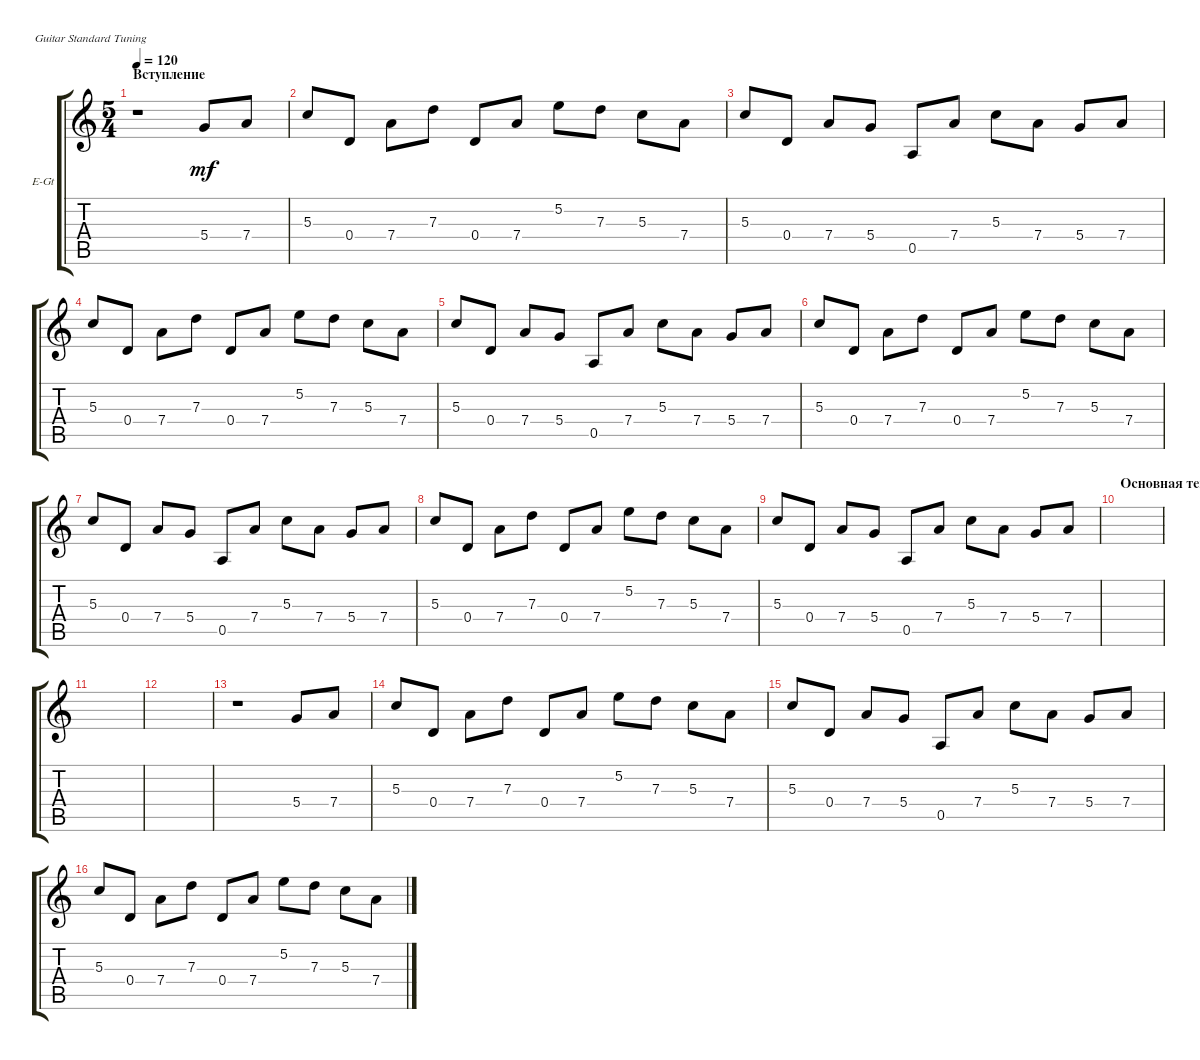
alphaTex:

\defaultSystemsLayout 4
\bracketExtendMode groupsimilarinstruments
\firstSystemTrackNameOrientation horizontal
\otherSystemsTrackNameOrientation horizontal
\track ("Electric Guitar" "E-Gt") {instrument electricguitarclean}
\staff {score tabs}
\tuning (E4 B3 G3 D3 A2 E2)
\ts (5 4)
\section ("" "Вступление")
\tempo 120
\clef g2
\scale
0.337181
\ks aminor
r.1{dy mf instrument electricguitarclean} 5.4.8 7.4.8 |
\scale
0.338 5.3.8 0.4.8 7.4.8 7.3.8 0.4.8 7.4.8 5.2.8 7.3.8 5.3.8 7.4.8 |
\scale
0.324757 5.3.8 0.4.8 7.4.8 5.4.8 0.5.8 7.4.8 5.3.8 7.4.8 5.4.8 7.4.8 |
5.3.8 0.4.8 7.4.8 7.3.8 0.4.8 7.4.8 5.2.8 7.3.8 5.3.8 7.4.8 |
5.3.8 0.4.8 7.4.8 5.4.8 0.5.8 7.4.8 5.3.8 7.4.8 5.4.8 7.4.8 |
5.3.8 0.4.8 7.4.8 7.3.8 0.4.8 7.4.8 5.2.8 7.3.8 5.3.8 7.4.8 |
5.3.8 0.4.8 7.4.8 5.4.8 0.5.8 7.4.8 5.3.8 7.4.8 5.4.8 7.4.8 |
5.3.8 0.4.8 7.4.8 7.3.8 0.4.8 7.4.8 5.2.8 7.3.8 5.3.8 7.4.8 |
5.3.8 0.4.8 7.4.8 5.4.8 0.5.8 7.4.8 5.3.8 7.4.8 5.4.8 7.4.8 |
\section ("" "Основная тема")
|
|
|
r.1 5.4.8 7.4.8 |
5.3.8 0.4.8 7.4.8 7.3.8 0.4.8 7.4.8 5.2.8 7.3.8 5.3.8 7.4.8 |
5.3.8 0.4.8 7.4.8 5.4.8 0.5.8 7.4.8 5.3.8 7.4.8 5.4.8 7.4.8 |
5.3.8 0.4.8 7.4.8 7.3.8 0.4.8 7.4.8 5.2.8 7.3.8 5.3.8 7.4.8
